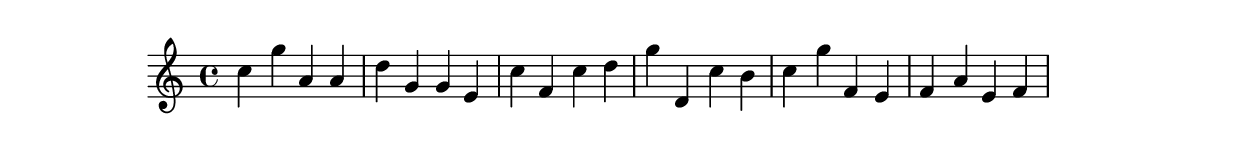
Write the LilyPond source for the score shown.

%% Do not edit this file; it is auto-generated from LSR http://lsr.dsi.unimi.it
%% This file is in the public domain.
\version "2.11.53"

\header {
  lsrtags = "pitches"

  texidoces = "
Este fragmento de código basado en Scheme genera
24 notas aleatorias (o tantas como se necesiten), basándose en la
hora actual (o en cualquier número pseudo-aleatorio que se
especifique en su lugar, para obtener las mismas notas aleatorias
cada vez): es decir, para obtener distintos patrones de notas,
sólo tiene que modificar este número.

"
  doctitlees = "Generación de notas aleatorias"

  texidoc = "
This Scheme-based snippet generates 24 random notes (or as many as
required), based on the current time (or any randomish number specified
instead, in order to obtain the same random notes each time): i.e., to
get different random note patterns, just change this number.

"
  doctitle = "Generating random notes"
} % begin verbatim
\score {
  { #(let ((random-state (seed->random-state (current-time))))
    (ly:export
     (make-music 'SequentialMusic 'elements
      (map (lambda x
           (let ((idx (random 12 random-state)))
            (make-music 'EventChord
             'elements (list (make-music 'NoteEvent
                              'duration (ly:make-duration 2 0 1 1)
                              'pitch (ly:make-pitch (quotient idx 7)
                                      (remainder idx 7)
                                      0))))))
       (make-list 24)))))
  }
}
